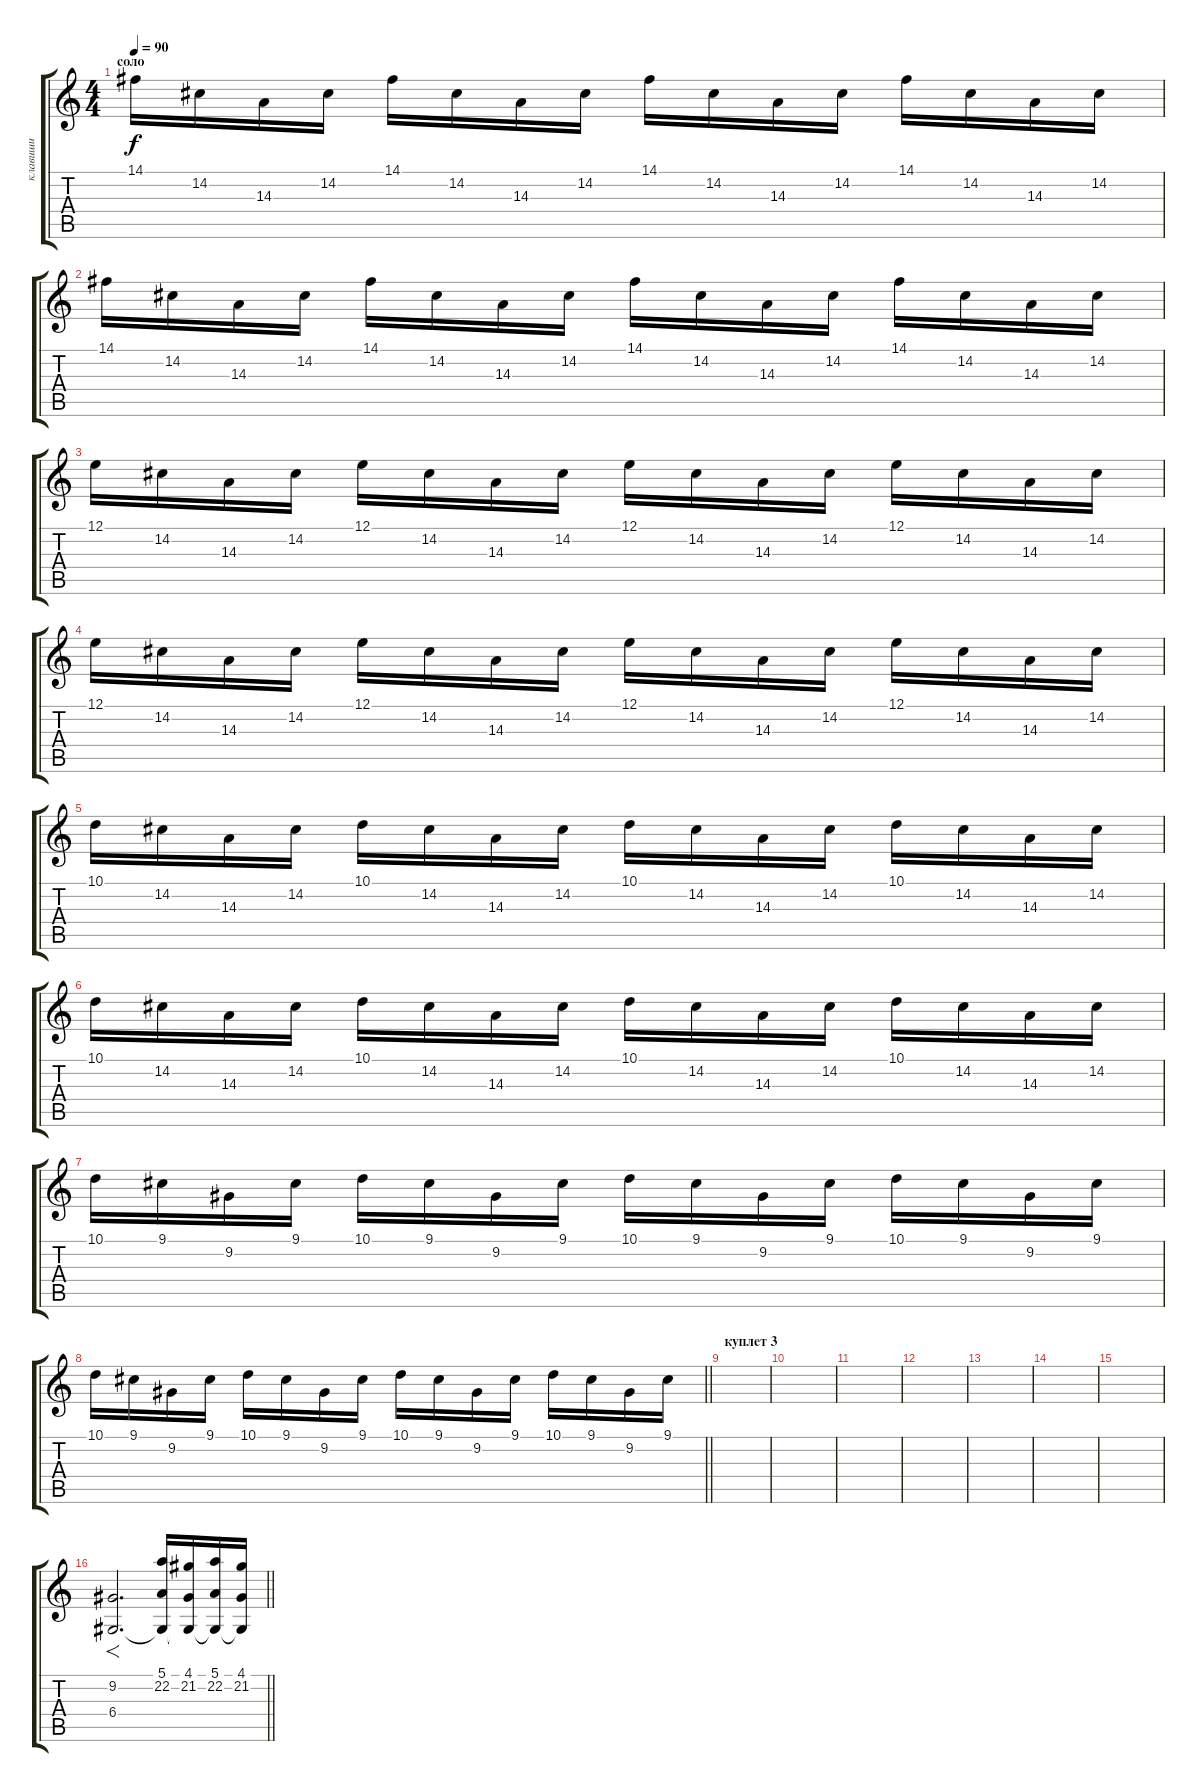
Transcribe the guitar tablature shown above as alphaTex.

\track ("клавиши" "клавиши") {instrument stringensemble1}
\staff {score tabs}
\tuning (E4 B3 G3 D3 A2 D2) {hide}
\ts (4 4)
\section ("" "соло")
\tempo 90
\clef g2
\ks c
14.1.16{dy f} 14.2.16 14.3.16 14.2.16 14.1.16 14.2.16 14.3.16 14.2.16 14.1.16 14.2.16 14.3.16 14.2.16 14.1.16 14.2.16 14.3.16 14.2.16 |
14.1.16 14.2.16 14.3.16 14.2.16 14.1.16 14.2.16 14.3.16 14.2.16 14.1.16 14.2.16 14.3.16 14.2.16 14.1.16 14.2.16 14.3.16 14.2.16 |
12.1.16 14.2.16 14.3.16 14.2.16 12.1.16 14.2.16 14.3.16 14.2.16 12.1.16 14.2.16 14.3.16 14.2.16 12.1.16 14.2.16 14.3.16 14.2.16 |
12.1.16 14.2.16 14.3.16 14.2.16 12.1.16 14.2.16 14.3.16 14.2.16 12.1.16 14.2.16 14.3.16 14.2.16 12.1.16 14.2.16 14.3.16 14.2.16 |
10.1.16 14.2.16 14.3.16 14.2.16 10.1.16 14.2.16 14.3.16 14.2.16 10.1.16 14.2.16 14.3.16 14.2.16 10.1.16 14.2.16 14.3.16 14.2.16 |
10.1.16 14.2.16 14.3.16 14.2.16 10.1.16 14.2.16 14.3.16 14.2.16 10.1.16 14.2.16 14.3.16 14.2.16 10.1.16 14.2.16 14.3.16 14.2.16 |
10.1.16 9.1.16 9.2.16 9.1.16 10.1.16 9.1.16 9.2.16 9.1.16 10.1.16 9.1.16 9.2.16 9.1.16 10.1.16 9.1.16 9.2.16 9.1.16 |
\barLineRight lightlight
10.1.16 9.1.16 9.2.16 9.1.16 10.1.16 9.1.16 9.2.16 9.1.16 10.1.16 9.1.16 9.2.16 9.1.16 10.1.16 9.1.16 9.2.16 9.1.16 |
\section ("" "куплет 3")
|
|
|
|
|
|
|
\barLineRight lightlight
(9.2 6.4).2{f d} (5.1 22.2 6.4{t}).16{volume 16} (4.1 21.2 6.4{t}).16 (5.1 22.2 6.4{t}).16 (4.1 21.2 6.4{t}).16
